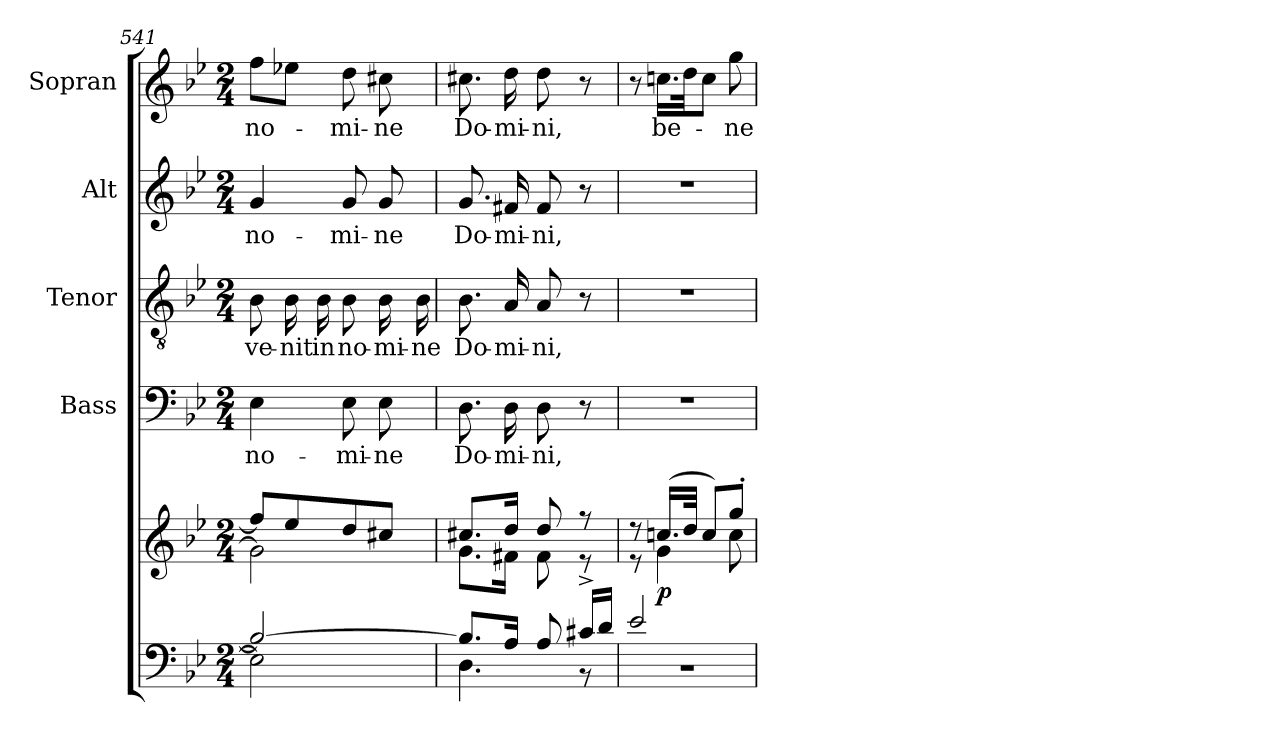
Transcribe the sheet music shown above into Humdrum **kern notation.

**kern	**kern	**dynam	**kern	**text	**kern	**text	**kern	**text	**kern	**text
*part5	*part5	*part5	*part4	*part4	*part3	*part3	*part2	*part2	*part1	*part1
*staff6	*staff5	*staff5/6	*staff4	*staff4	*staff3	*staff3	*staff2	*staff2	*staff1	*staff1
*	*	*	*I"Bass	*	*I"Tenor	*	*I"Alt	*	*I"Sopran	*
*	*	*	*I'B.	*	*I'T.	*	*I'A.	*	*I'S.	*
!!LO:PB:g=z
*clefF4	*clefG2	*	*clefF4	*	*clefGv2	*	*clefG2	*	*clefG2	*
*k[b-e-]	*k[b-e-]	*	*k[b-e-]	*	*k[b-e-]	*	*k[b-e-]	*	*k[b-e-]	*
*B-:	*B-:	*	*B-:	*	*B-:	*	*B-:	*	*B-:	*
*M2/4	*M2/4	*	*M2/4	*	*M2/4	*	*M2/4	*	*M2/4	*
=541	=541	=541	=541	=541	=541	=541	=541	=541	=541	=541
*^	*^	*	*	*	*	*	*	*	*	*
!	!	!	!	!	!	!LO:LY:b	!	!LO:LY:b	!	!LO:LY:b	!	!LO:LY:b
2B-/_	2E-\]	8ff/L]	2g\]	.	4E-\	no-	8B-\	ve-	4g/	no-	8ff\L	no-
!	!	!	!	!	!	!	!	!LO:LY:b	!	!	!	!
.	.	8ee-/	.	.	.	.	16B-\	-nit	.	.	8ee-X\J	.
!	!	!	!	!	!	!	!	!LO:LY:b	!	!	!	!
.	.	.	.	.	.	.	16B-\	in	.	.	.	.
!	!	!	!	!	!	!LO:LY:b	!	!LO:LY:b	!	!LO:LY:b	!	!LO:LY:b
.	.	8dd/	.	.	8E-\	-mi-	8B-\	no-	8g/	-mi-	8dd\	-mi-
!	!	!	!	!	!	!LO:LY:b	!	!LO:LY:b	!	!LO:LY:b	!	!LO:LY:b
.	.	8cc#X/J	.	.	8E-\	-ne	16B-\	-mi-	8g/	-ne	8cc#X\	-ne
!	!	!	!	!	!	!	!	!LO:LY:b	!	!	!	!
.	.	.	.	.	.	.	16B-\	-ne	.	.	.	.
=542	=542	=542	=542	=542	=542	=542	=542	=542	=542	=542	=542	=542
!	!	!	!	!	!	!LO:LY:b	!	!LO:LY:b	!	!LO:LY:b	!	!LO:LY:b
8.B-/L]	4.D\	8.cc#X/L	8.g\L	.	8.D\	Do-	8.B-\	Do-	8.g/	Do-	8.cc#X\	Do-
!	!	!	!	!	!	!LO:LY:b	!	!LO:LY:b	!	!LO:LY:b	!	!LO:LY:b
16A/Jk	.	16dd/Jk	16f#X\Jk	.	16D\	-mi-	16A/	-mi-	16f#X/	-mi-	16dd\	-mi-
!	!	!	!	!	!	!LO:LY:b	!	!LO:LY:b	!	!LO:LY:b	!	!LO:LY:b
8A/	.	8dd/	8f#\	.	8D\	-ni,	8A/	-ni,	8f#/	-ni,	8dd\	-ni,
16c#X^>/LL	8r	8r	8r	.	8r	.	8r	.	8r	.	8r	.
16d/JJ	.	.	.	.	.	.	.	.	.	.	.	.
=543	=543	=543	=543	=543	=543	=543	=543	=543	=543	=543	=543	=543
2e-/	2r	8r	8r	.	2r	.	2r	.	2r	.	8r	.
!	!	!	!	!LO:DY:b	!	!	!	!	!	!	!	!LO:LY:b
.	.	(>16.ccn/LL	4g\	p	.	.	.	.	.	.	16.ccn\LL	be-
.	.	32dd/JJk	.	.	.	.	.	.	.	.	32dd\Jk	.
.	.	8cc/L)	.	.	.	.	.	.	.	.	8cc\J	.
!	!	!	!	!	!	!	!	!	!	!	!	!LO:LY:b
.	.	8gg'>/J	8cc\	.	.	.	.	.	.	.	8gg\	-ne-
*v	*v	*	*	*	*	*	*	*	*	*	*	*
*	*v	*v	*	*	*	*	*	*	*	*	*
=	=	=	=	=	=	=	=	=	=	=
*-	*-	*-	*-	*-	*-	*-	*-	*-	*-	*-
